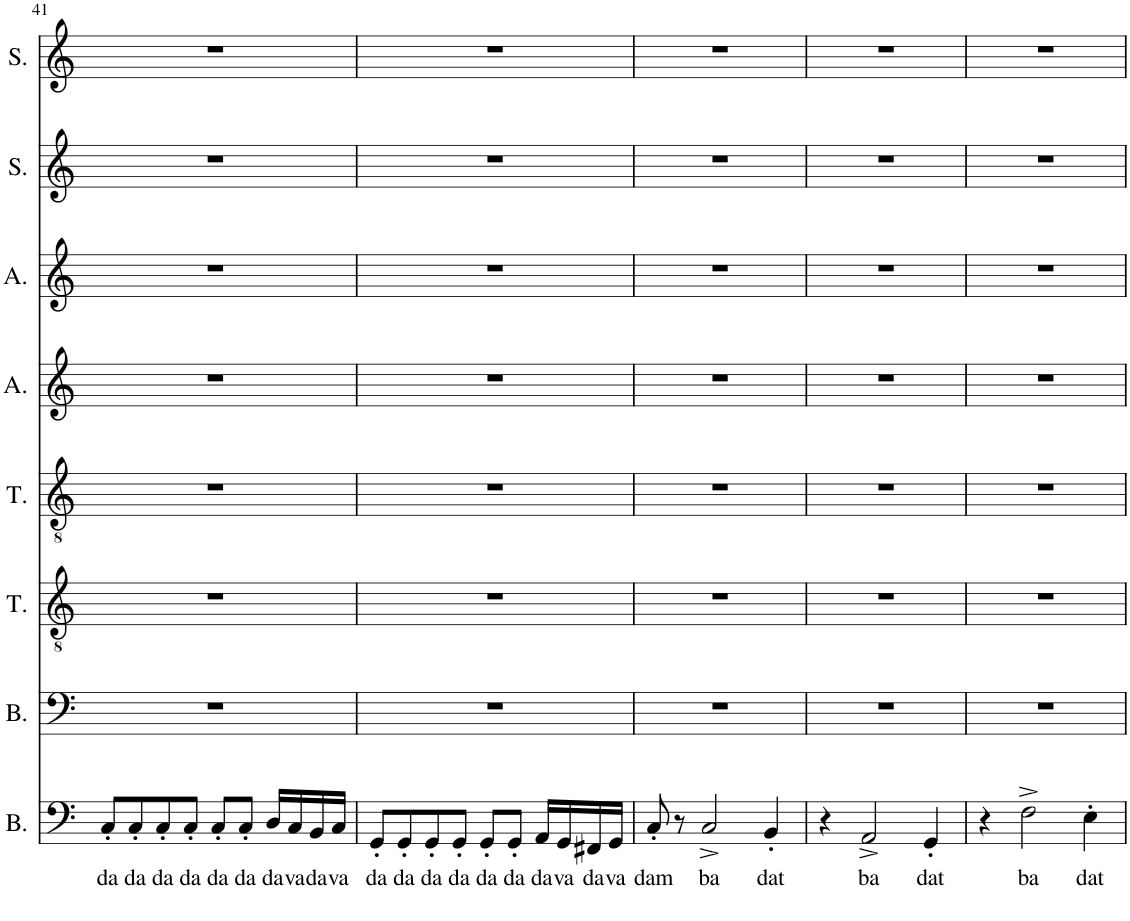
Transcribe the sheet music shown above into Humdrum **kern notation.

**kern	**text	**kern	**kern	**kern	**kern	**kern	**kern	**kern
*part8	*part8	*part7	*part6	*part5	*part4	*part3	*part2	*part1
*staff8	*staff8	*staff7	*staff6	*staff5	*staff4	*staff3	*staff2	*staff1
*I"Bass	*	*I"Bass	*I"Tenor	*I"Tenor	*I"Alto	*I"Alto	*I"Soprano	*I"Soprano
*I'B.	*	*I'B.	*I'T.	*I'T.	*I'A.	*I'A.	*I'S.	*I'S.
!!LO:PB:g=z
*clefF4	*	*clefF4	*clefGv2	*clefGv2	*clefG2	*clefG2	*clefG2	*clefG2
*k[]	*	*k[]	*k[]	*k[]	*k[]	*k[]	*k[]	*k[]
*M4/4	*	*M4/4	*M4/4	*M4/4	*M4/4	*M4/4	*M4/4	*M4/4
=41	=41	=41	=41	=41	=41	=41	=41	=41
!	!LO:LY:b	!	!	!	!	!	!	!
8C'/L	da	1r	1r	1r	1r	1r	1r	1r
!	!LO:LY:b	!	!	!	!	!	!	!
8C'/	da	.	.	.	.	.	.	.
!	!LO:LY:b	!	!	!	!	!	!	!
8C'/	da	.	.	.	.	.	.	.
!	!LO:LY:b	!	!	!	!	!	!	!
8C'/J	da	.	.	.	.	.	.	.
!	!LO:LY:b	!	!	!	!	!	!	!
8C'/L	da	.	.	.	.	.	.	.
!	!LO:LY:b	!	!	!	!	!	!	!
8C'/J	da	.	.	.	.	.	.	.
!	!LO:LY:b	!	!	!	!	!	!	!
16D/LL	da	.	.	.	.	.	.	.
!	!LO:LY:b	!	!	!	!	!	!	!
16C/	va	.	.	.	.	.	.	.
!	!LO:LY:b	!	!	!	!	!	!	!
16BB/	da	.	.	.	.	.	.	.
!	!LO:LY:b	!	!	!	!	!	!	!
16C/JJ	va	.	.	.	.	.	.	.
=42	=42	=42	=42	=42	=42	=42	=42	=42
!	!LO:LY:b	!	!	!	!	!	!	!
8GG'/L	da	1r	1r	1r	1r	1r	1r	1r
!	!LO:LY:b	!	!	!	!	!	!	!
8GG'/	da	.	.	.	.	.	.	.
!	!LO:LY:b	!	!	!	!	!	!	!
8GG'/	da	.	.	.	.	.	.	.
!	!LO:LY:b	!	!	!	!	!	!	!
8GG'/J	da	.	.	.	.	.	.	.
!	!LO:LY:b	!	!	!	!	!	!	!
8GG'/L	da	.	.	.	.	.	.	.
!	!LO:LY:b	!	!	!	!	!	!	!
8GG'/J	da	.	.	.	.	.	.	.
!	!LO:LY:b	!	!	!	!	!	!	!
16AA/LL	da	.	.	.	.	.	.	.
!	!LO:LY:b	!	!	!	!	!	!	!
16GG/	va	.	.	.	.	.	.	.
!	!LO:LY:b	!	!	!	!	!	!	!
16FF#X/	da	.	.	.	.	.	.	.
!	!LO:LY:b	!	!	!	!	!	!	!
16GG/JJ	va	.	.	.	.	.	.	.
=43	=43	=43	=43	=43	=43	=43	=43	=43
!	!LO:LY:b	!	!	!	!	!	!	!
8C'/	dam	1r	1r	1r	1r	1r	1r	1r
8r	.	.	.	.	.	.	.	.
!	!LO:LY:b	!	!	!	!	!	!	!
2C^/	ba	.	.	.	.	.	.	.
!	!LO:LY:b	!	!	!	!	!	!	!
4BB'/	dat	.	.	.	.	.	.	.
=44	=44	=44	=44	=44	=44	=44	=44	=44
4r	.	1r	1r	1r	1r	1r	1r	1r
!	!LO:LY:b	!	!	!	!	!	!	!
2AA^/	ba	.	.	.	.	.	.	.
!	!LO:LY:b	!	!	!	!	!	!	!
4GG'/	dat	.	.	.	.	.	.	.
=45	=45	=45	=45	=45	=45	=45	=45	=45
4r	.	1r	1r	1r	1r	1r	1r	1r
!	!LO:LY:b	!	!	!	!	!	!	!
2F^\	ba	.	.	.	.	.	.	.
!	!LO:LY:b	!	!	!	!	!	!	!
4E'\	dat	.	.	.	.	.	.	.
=	=	=	=	=	=	=	=	=
*-	*-	*-	*-	*-	*-	*-	*-	*-
